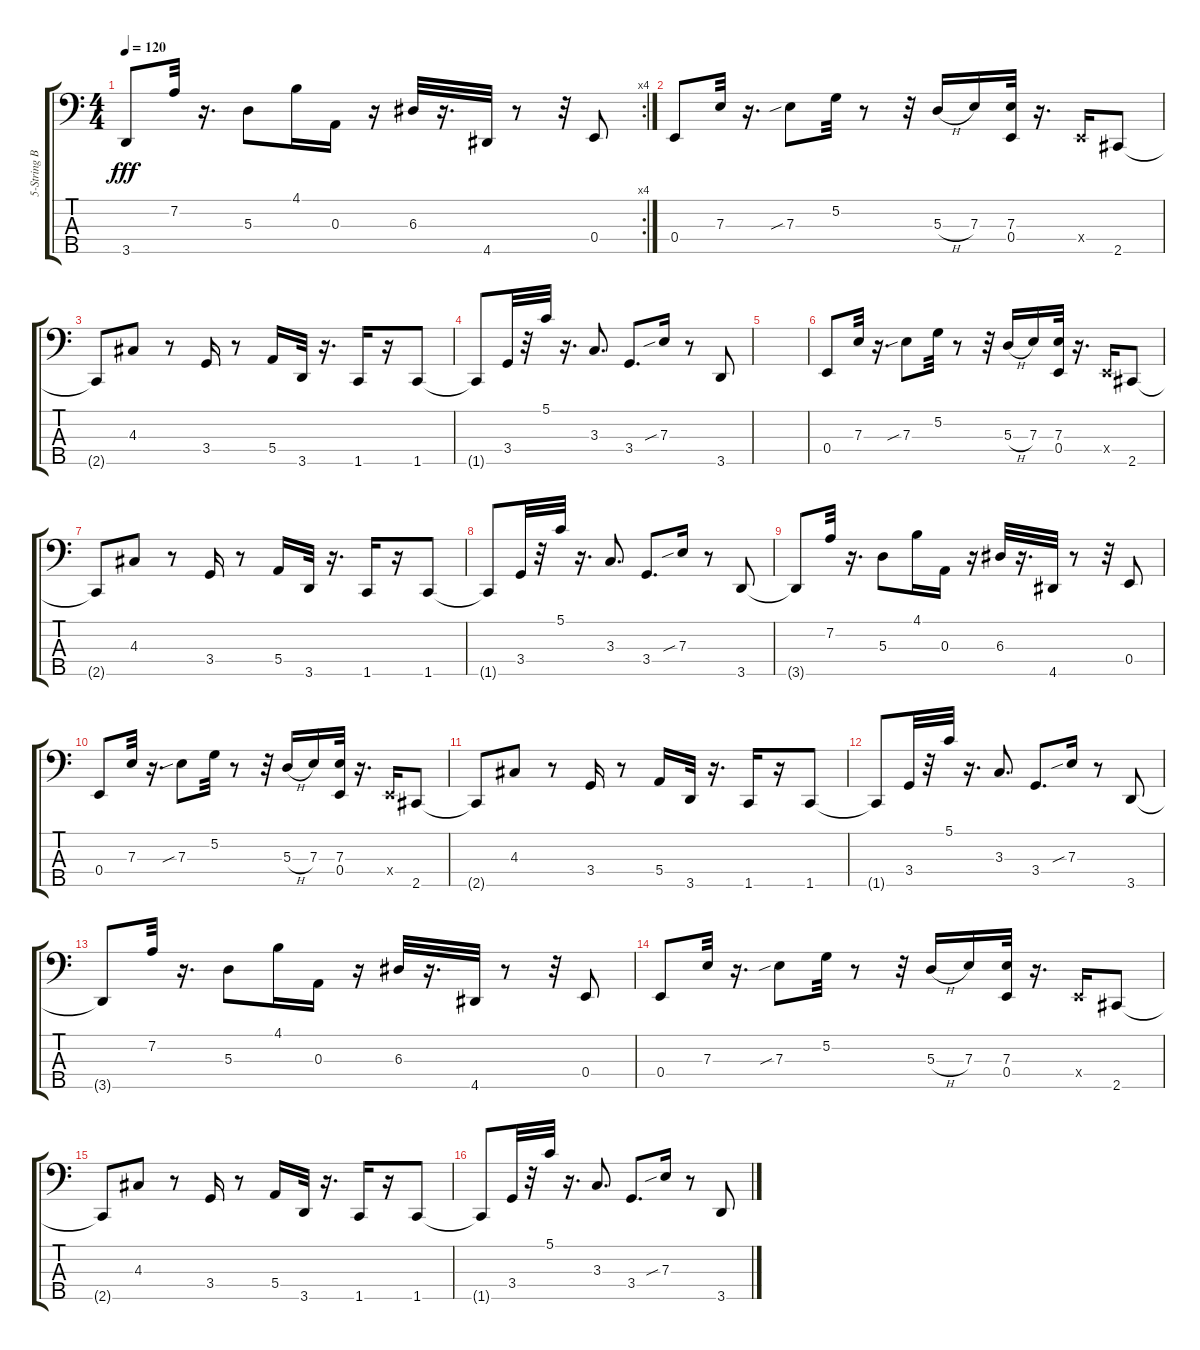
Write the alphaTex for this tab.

\track ("5-String Bass" "5-String B") {instrument electricbassfinger}
\staff {score tabs}
\tuning (G2 D2 A1 E1 B0) {hide}
\rc 4
\ts (4 4)
\tempo 120
\clef f4
\ks c
3.5{t}.8{dy fff} 7.2.32 r.16{d} 5.3.8 4.1.16 0.3.16 r.16 6.3.32 r.16{d} 4.5.32 r.8 r.32 0.4.8 |
0.4.8 7.3.32 r.16{d} 7.3{sib}.8 5.2.32 r.8 r.32 5.3{h}.16 7.3.16 (7.3 0.4).32 r.16{d} 0.4{x}.16 2.5.8 |
2.5{t}.8 4.3.8 r.8 3.4.16 r.8 5.4.16 3.5.32 r.16{d} 1.5.16 r.16 1.5.8 |
1.5{t}.8 3.4.32 r.32 5.1.32 r.16{d} 3.3.8{d} 3.4.8{d} 7.3{sib}.16 r.8 3.5.8 |
|
0.4.8 7.3.32 r.16{d} 7.3{sib}.8 5.2.32 r.8 r.32 5.3{h}.16 7.3.16 (7.3 0.4).32 r.16{d} 0.4{x}.16 2.5.8 |
2.5{t}.8 4.3.8 r.8 3.4.16 r.8 5.4.16 3.5.32 r.16{d} 1.5.16 r.16 1.5.8 |
1.5{t}.8 3.4.32 r.32 5.1.32 r.16{d} 3.3.8{d} 3.4.8{d} 7.3{sib}.16 r.8 3.5.8 |
3.5{t}.8 7.2.32 r.16{d} 5.3.8 4.1.16 0.3.16 r.16 6.3.32 r.16{d} 4.5.32 r.8 r.32 0.4.8 |
0.4.8 7.3.32 r.16{d} 7.3{sib}.8 5.2.32 r.8 r.32 5.3{h}.16 7.3.16 (7.3 0.4).32 r.16{d} 0.4{x}.16 2.5.8 |
2.5{t}.8 4.3.8 r.8 3.4.16 r.8 5.4.16 3.5.32 r.16{d} 1.5.16 r.16 1.5.8 |
1.5{t}.8 3.4.32 r.32 5.1.32 r.16{d} 3.3.8{d} 3.4.8{d} 7.3{sib}.16 r.8 3.5.8 |
3.5{t}.8 7.2.32 r.16{d} 5.3.8 4.1.16 0.3.16 r.16 6.3.32 r.16{d} 4.5.32 r.8 r.32 0.4.8 |
0.4.8 7.3.32 r.16{d} 7.3{sib}.8 5.2.32 r.8 r.32 5.3{h}.16 7.3.16 (7.3 0.4).32 r.16{d} 0.4{x}.16 2.5.8 |
2.5{t}.8 4.3.8 r.8 3.4.16 r.8 5.4.16 3.5.32 r.16{d} 1.5.16 r.16 1.5.8 |
1.5{t}.8 3.4.32 r.32 5.1.32 r.16{d} 3.3.8{d} 3.4.8{d} 7.3{sib}.16 r.8 3.5.8
